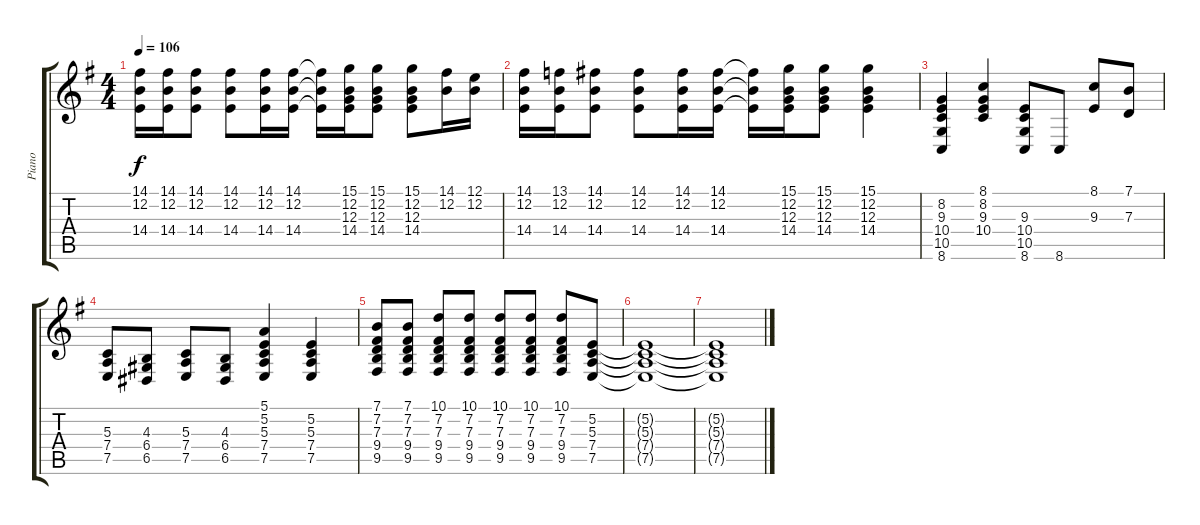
\track ("Piano" "Piano") {instrument acousticgrandpiano}
\staff {score tabs}
\tuning (E4 B3 G3 D3 A2 E2) {hide}
\ts (4 4)
\tempo 106
\clef g2
\ks g
(14.1 12.2 14.4).16{dy f} (14.1 12.2 14.4).16 (14.1 12.2 14.4).8 (14.1 12.2 14.4).8 (14.1 12.2 14.4).16 (14.1 12.2 14.4).16 (14.1{t} 12.2{t} 14.4{t}).16 (15.1 12.2 12.3 14.4).16 (15.1 12.2 12.3 14.4).8 (15.1 12.2 12.3 14.4).8 (14.1 12.2).16 (12.1 12.2).16 |
(14.1 12.2 14.4).16 (13.1 12.2 14.4).16 (14.1 12.2 14.4).8 (14.1 12.2 14.4).8 (14.1 12.2 14.4).16 (14.1 12.2 14.4).16 (14.1{t} 12.2{t} 14.4{t}).16 (15.1 12.2 12.3 14.4).16 (15.1 12.2 12.3 14.4).8 (15.1 12.2 12.3 14.4).4 |
(8.2 9.3 10.4 10.5 8.6).4 (8.1 8.2 9.3 10.4).4 (9.3 10.4 10.5 8.6).8 8.6.8 (8.1 9.3).8 (7.1 7.3).8 |
(5.3 7.4 7.5).8 (4.3 6.4 6.5).8 (5.3 7.4 7.5).8 (4.3 6.4 6.5).8 (5.1 5.2 5.3 7.4 7.5).4 (5.2 5.3 7.4 7.5).4 |
(7.1 7.2 7.3 9.4 9.5).8 (7.1 7.2 7.3 9.4 9.5).8 (10.1 7.2 7.3 9.4 9.5).8 (10.1 7.2 7.3 9.4 9.5).8 (10.1 7.2 7.3 9.4 9.5).8 (10.1 7.2 7.3 9.4 9.5).8 (10.1 7.2 7.3 9.4 9.5).8 (5.2 5.3 7.4 7.5).8 |
(5.2{t} 5.3{t} 7.4{t} 7.5{t}).1 |
(5.2{t} 5.3{t} 7.4{t} 7.5{t}).1
